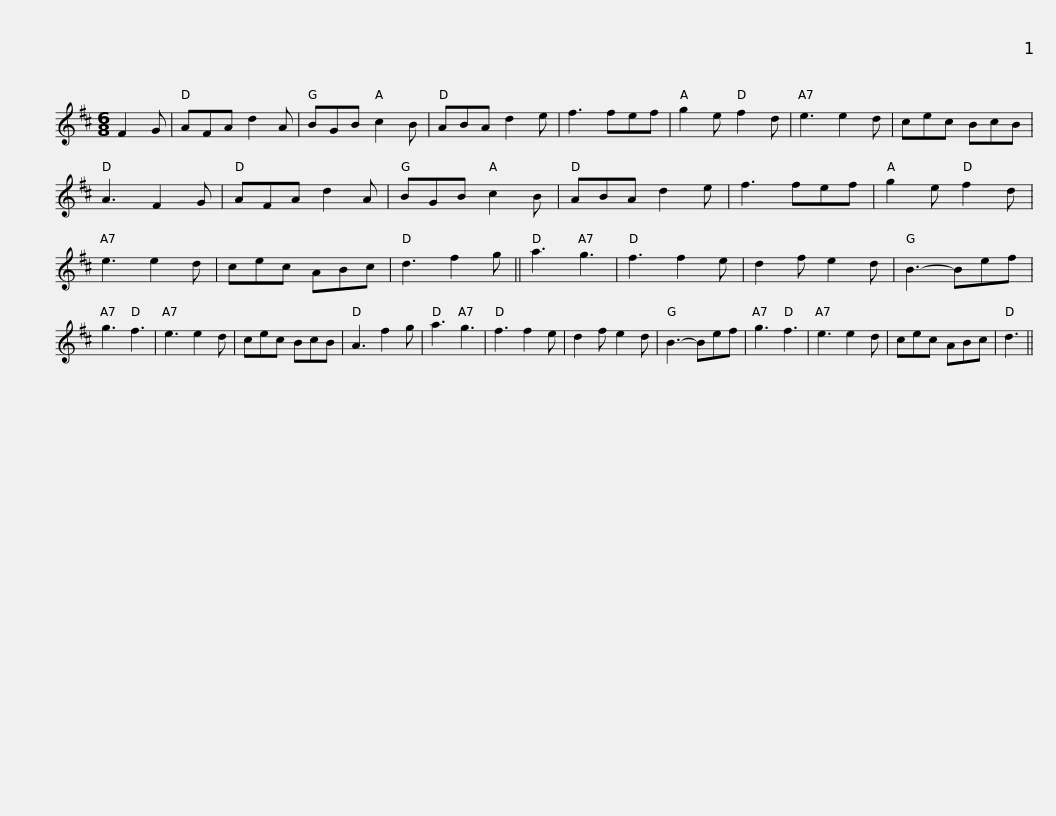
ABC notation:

X:1
L:1/8
M:6/8
I:linebreak $
K:D
V:1 treble
V:1
 F2 G | AFA d2 A | BGB c2 B | ABA d2 e | f3 fef | %5
 g2 e f2 d | e3 e2 d | cec BcB | A3 F2 G |$ AFA d2 A | %10
 BGB c2 B | ABA d2 e | f3 fef | g2 e f2 d | e3 e2 d | %15
 cec ABc | d3 f2 g || a3 g3 |$ f3 f2 e | d2 f e2 d | %20
 B3- Bef | g3 f3 | e3 e2 d | cec BcB | A3 f2 g | %25
 a3 g3 | f3 f2 e | d2 f e2 d |$ B3- Bef | g3 f3 | %30
 e3 e2 d | cec ABc | d3 || %33
